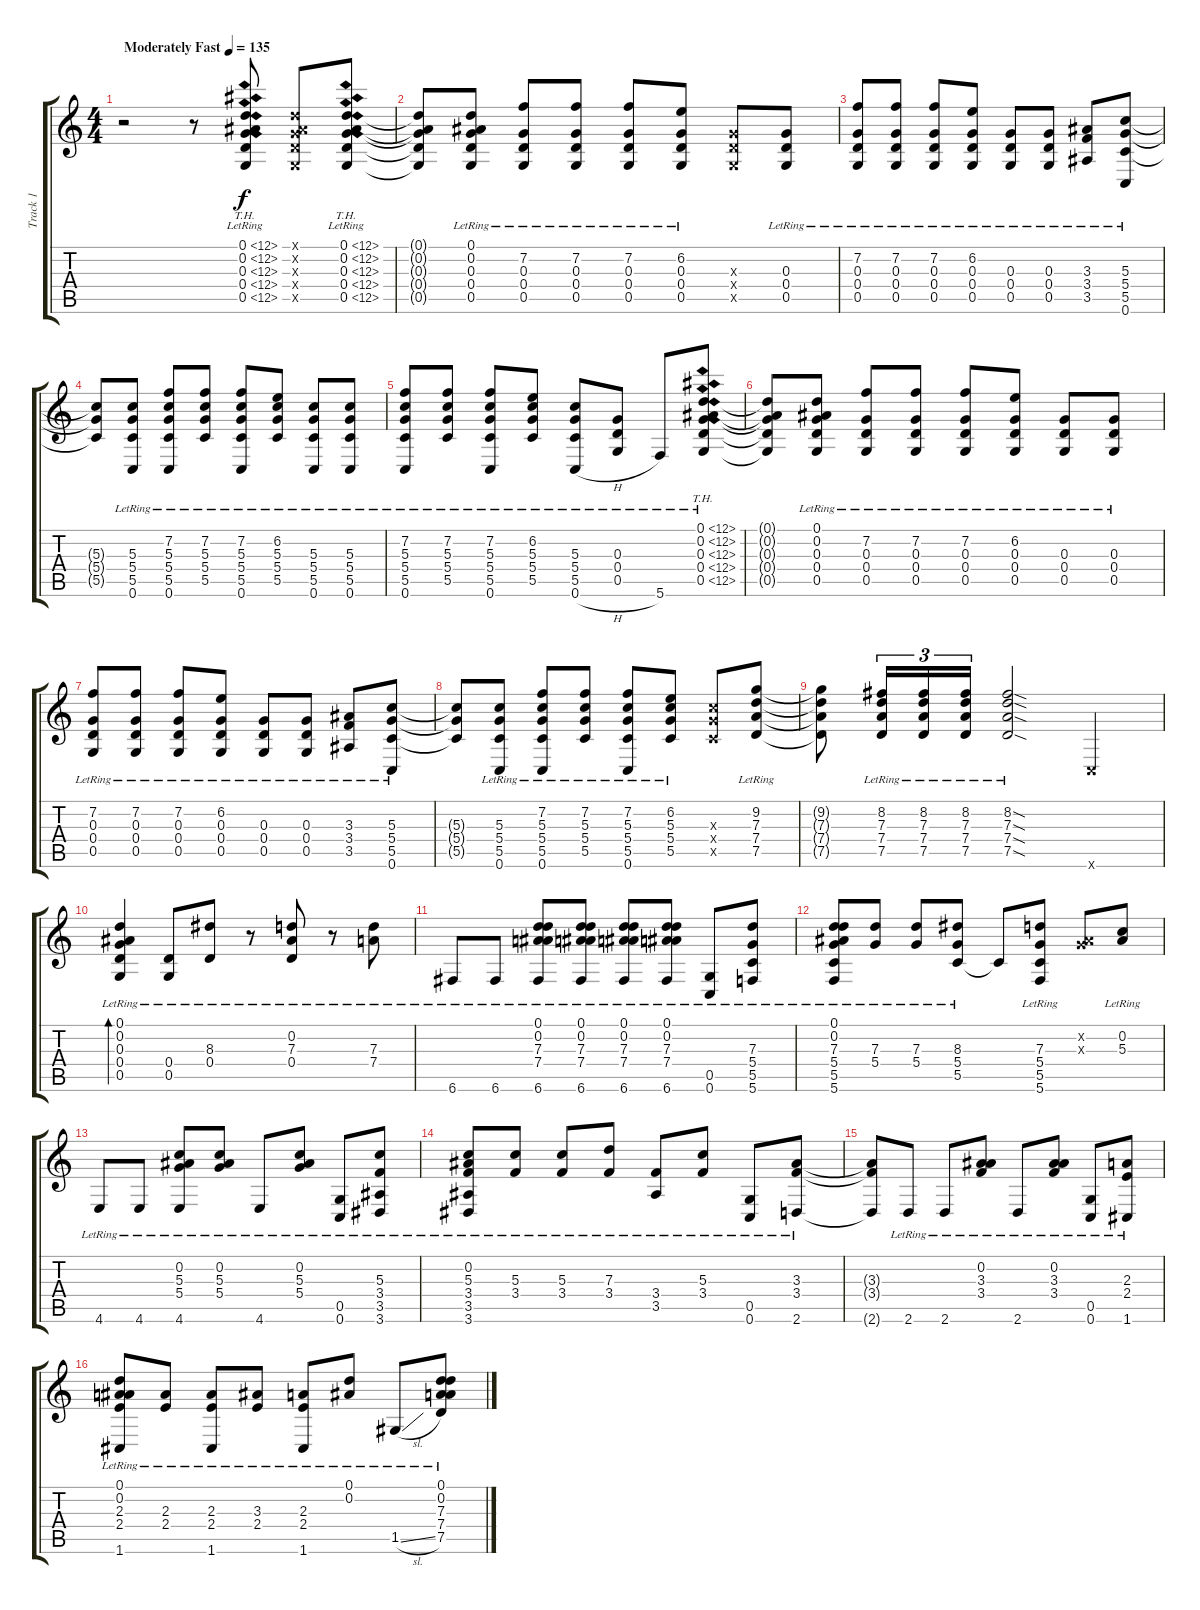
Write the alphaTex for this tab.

\track ("Track 1" "Track 1") {instrument acousticguitarsteel}
\staff {score tabs}
\tuning (D4 Bb3 G3 D3 G2 C2) {hide}
\ts (4 4)
\tempo (135 "Moderately Fast")
\clef g2
\ks c
r.2{dy f instrument acousticguitarsteel} r.8 (0.1{th 12 lr} 0.2{th 12 lr} 0.3{th 12 lr} 0.4{th 12 lr} 0.5{th 12 lr}).8 (0.1{x} 0.2{x} 0.3{x} 0.4{x} 0.5{x}).8 (0.1{th 12 lr} 0.2{th 12 lr} 0.3{th 12 lr} 0.4{th 12 lr} 0.5{th 12 lr}).8 |
(0.1{t} 0.2{t} 0.3{t} 0.4{t} 0.5{t}).8 (0.1{lr} 0.2{lr} 0.3{lr} 0.4{lr} 0.5{lr}).8 (7.2{lr} 0.3{lr} 0.4{lr} 0.5{lr}).8 (7.2{lr} 0.3{lr} 0.4{lr} 0.5{lr}).8 (7.2{lr} 0.3{lr} 0.4{lr} 0.5{lr}).8 (6.2{lr} 0.3{lr} 0.4{lr} 0.5{lr}).8 (0.3{x} 0.4{x} 0.5{x}).8 (0.3{lr} 0.4{lr} 0.5{lr}).8 |
(7.2{lr} 0.3{lr} 0.4{lr} 0.5{lr}).8 (7.2{lr} 0.3{lr} 0.4{lr} 0.5{lr}).8 (7.2{lr} 0.3{lr} 0.4{lr} 0.5{lr}).8 (6.2{lr} 0.3{lr} 0.4{lr} 0.5{lr}).8 (0.3{lr} 0.4{lr} 0.5{lr}).8 (0.3{lr} 0.4{lr} 0.5{lr}).8 (3.3{lr} 3.4{lr} 3.5{lr}).8 (5.3{lr} 5.4{lr} 5.5{lr} 0.6{lr}).8 |
(5.3{t} 5.4{t} 5.5{t}).8 (5.3{lr} 5.4{lr} 5.5{lr} 0.6{lr}).8 (7.2{lr} 5.3{lr} 5.4{lr} 5.5{lr} 0.6{lr}).8 (7.2{lr} 5.3{lr} 5.4{lr} 5.5{lr}).8 (7.2{lr} 5.3{lr} 5.4{lr} 5.5{lr} 0.6{lr}).8 (6.2{lr} 5.3{lr} 5.4{lr} 5.5{lr}).8 (5.3{lr} 5.4{lr} 5.5{lr} 0.6{lr}).8 (5.3{lr} 5.4{lr} 5.5{lr} 0.6{lr}).8 |
(7.2{lr} 5.3{lr} 5.4{lr} 5.5{lr} 0.6{lr}).8 (7.2{lr} 5.3{lr} 5.4{lr} 5.5{lr}).8 (7.2{lr} 5.3{lr} 5.4{lr} 5.5{lr} 0.6{lr}).8 (6.2{lr} 5.3{lr} 5.4{lr} 5.5{lr}).8 (5.3{lr} 5.4{lr} 5.5{lr} 0.6{h lr}).8 (0.3{lr} 0.4{lr} 0.5{lr}).8 5.6{lr}.8 (0.1{th 12 lr} 0.2{th 12 lr} 0.3{th 12 lr} 0.4{th 12 lr} 0.5{th 12 lr}).8 |
(0.1{t} 0.2{t} 0.3{t} 0.4{t} 0.5{t}).8 (0.1{lr} 0.2{lr} 0.3{lr} 0.4{lr} 0.5{lr}).8 (7.2{lr} 0.3{lr} 0.4{lr} 0.5{lr}).8 (7.2{lr} 0.3{lr} 0.4{lr} 0.5{lr}).8 (7.2{lr} 0.3{lr} 0.4{lr} 0.5{lr}).8 (6.2{lr} 0.3{lr} 0.4{lr} 0.5{lr}).8 (0.3{lr} 0.4{lr} 0.5{lr}).8 (0.3{lr} 0.4{lr} 0.5{lr}).8 |
(7.2{lr} 0.3{lr} 0.4{lr} 0.5{lr}).8 (7.2{lr} 0.3{lr} 0.4{lr} 0.5{lr}).8 (7.2{lr} 0.3{lr} 0.4{lr} 0.5{lr}).8 (6.2{lr} 0.3{lr} 0.4{lr} 0.5{lr}).8 (0.3{lr} 0.4{lr} 0.5{lr}).8 (0.3{lr} 0.4{lr} 0.5{lr}).8 (3.3{lr} 3.4{lr} 3.5{lr}).8 (5.3{lr} 5.4{lr} 5.5{lr} 0.6{lr}).8 |
(5.3{t} 5.4{t} 5.5{t}).8 (5.3{lr} 5.4{lr} 5.5{lr} 0.6{lr}).8 (7.2{lr} 5.3{lr} 5.4{lr} 5.5{lr} 0.6{lr}).8 (7.2{lr} 5.3{lr} 5.4{lr} 5.5{lr}).8 (7.2{lr} 5.3{lr} 5.4{lr} 5.5{lr} 0.6{lr}).8 (6.2{lr} 5.3{lr} 5.4{lr} 5.5{lr}).8 (5.3{x} 5.4{x} 5.5{x}).8 (9.2{lr} 7.3{lr} 7.4{lr} 7.5{lr}).8 |
(9.2{t} 7.3{t} 7.4{t} 7.5{t}).8 (8.2{lr} 7.3{lr} 7.4{lr} 7.5{lr}).16{tu (3 2)} (8.2{lr} 7.3{lr} 7.4{lr} 7.5{lr}).16{tu (3 2)} (8.2{lr} 7.3{lr} 7.4{lr} 7.5{lr}).16{tu (3 2)} (8.2{sod lr} 7.3{sod lr} 7.4{sod lr} 7.5{sod lr}).2 0.6{x}.4 |
(0.1{lr} 0.2{lr} 0.3{lr} 0.4{lr} 0.5{lr}).4{bd 60} (0.4{lr} 0.5{lr}).8 (8.3{lr} 0.4{lr}).8 r.8 (0.2{lr} 7.3{lr} 0.4{lr}).8 r.8 (7.3{lr} 7.4{lr}).8 |
6.6{lr}.8 6.6{lr}.8 (0.1{lr} 0.2{lr} 7.3{lr} 7.4{lr} 6.6{lr}).8 (0.1{lr} 0.2{lr} 7.3{lr} 7.4{lr} 6.6{lr}).8 (0.1{lr} 0.2{lr} 7.3{lr} 7.4{lr} 6.6{lr}).8 (0.1{lr} 0.2{lr} 7.3{lr} 7.4{lr} 6.6{lr}).8 (0.5{lr} 0.6{lr}).8 (7.3{lr} 5.4{lr} 5.5{lr} 5.6{lr}).8 |
(0.1{lr} 0.2{lr} 7.3{lr} 5.4{lr} 5.5{lr} 5.6{lr}).8 (7.3{lr} 5.4{lr}).8 (7.3{lr} 5.4{lr}).8 (8.3{lr} 5.4{lr} 5.5{lr}).8 5.5{t}.8 (7.3{lr} 5.4{lr} 5.5{lr} 5.6{lr}).8 (0.2{x} 0.3{x}).8 (0.2{lr} 5.3{lr}).8 |
4.6{lr}.8 4.6{lr}.8 (0.2{lr} 5.3{lr} 5.4{lr} 4.6{lr}).8 (0.2{lr} 5.3{lr} 5.4{lr}).8 4.6{lr}.8 (0.2{lr} 5.3{lr} 5.4{lr}).8 (0.5{lr} 0.6{lr}).8 (5.3{lr} 3.4{lr} 3.5{lr} 3.6{lr}).8 |
(0.2{lr} 5.3{lr} 3.4{lr} 3.5{lr} 3.6{lr}).8 (5.3{lr} 3.4{lr}).8 (5.3{lr} 3.4{lr}).8 (7.3{lr} 3.4{lr}).8 (3.4{lr} 3.5{lr}).8 (5.3{lr} 3.4{lr}).8 (0.5{lr} 0.6{lr}).8 (3.3{lr} 3.4{lr} 2.6{lr}).8 |
(3.3{t} 3.4{t} 2.6{t}).8 2.6{lr}.8 2.6{lr}.8 (0.2{lr} 3.3{lr} 3.4{lr}).8 2.6{lr}.8 (0.2{lr} 3.3{lr} 3.4{lr}).8 (0.5{lr} 0.6{lr}).8 (2.3{lr} 2.4{lr} 1.6{lr}).8 |
(0.1{lr} 0.2{lr} 2.3{lr} 2.4{lr} 1.6{lr}).8 (2.3{lr} 2.4{lr}).8 (2.3{lr} 2.4{lr} 1.6{lr}).8 (3.3{lr} 2.4{lr}).8 (2.3{lr} 2.4{lr} 1.6{lr}).8 (0.1{lr} 0.2{lr}).8 1.5{sl lr}.8 (0.1{lr} 0.2{lr} 7.3{lr} 7.4{lr} 7.5{lr}).8
